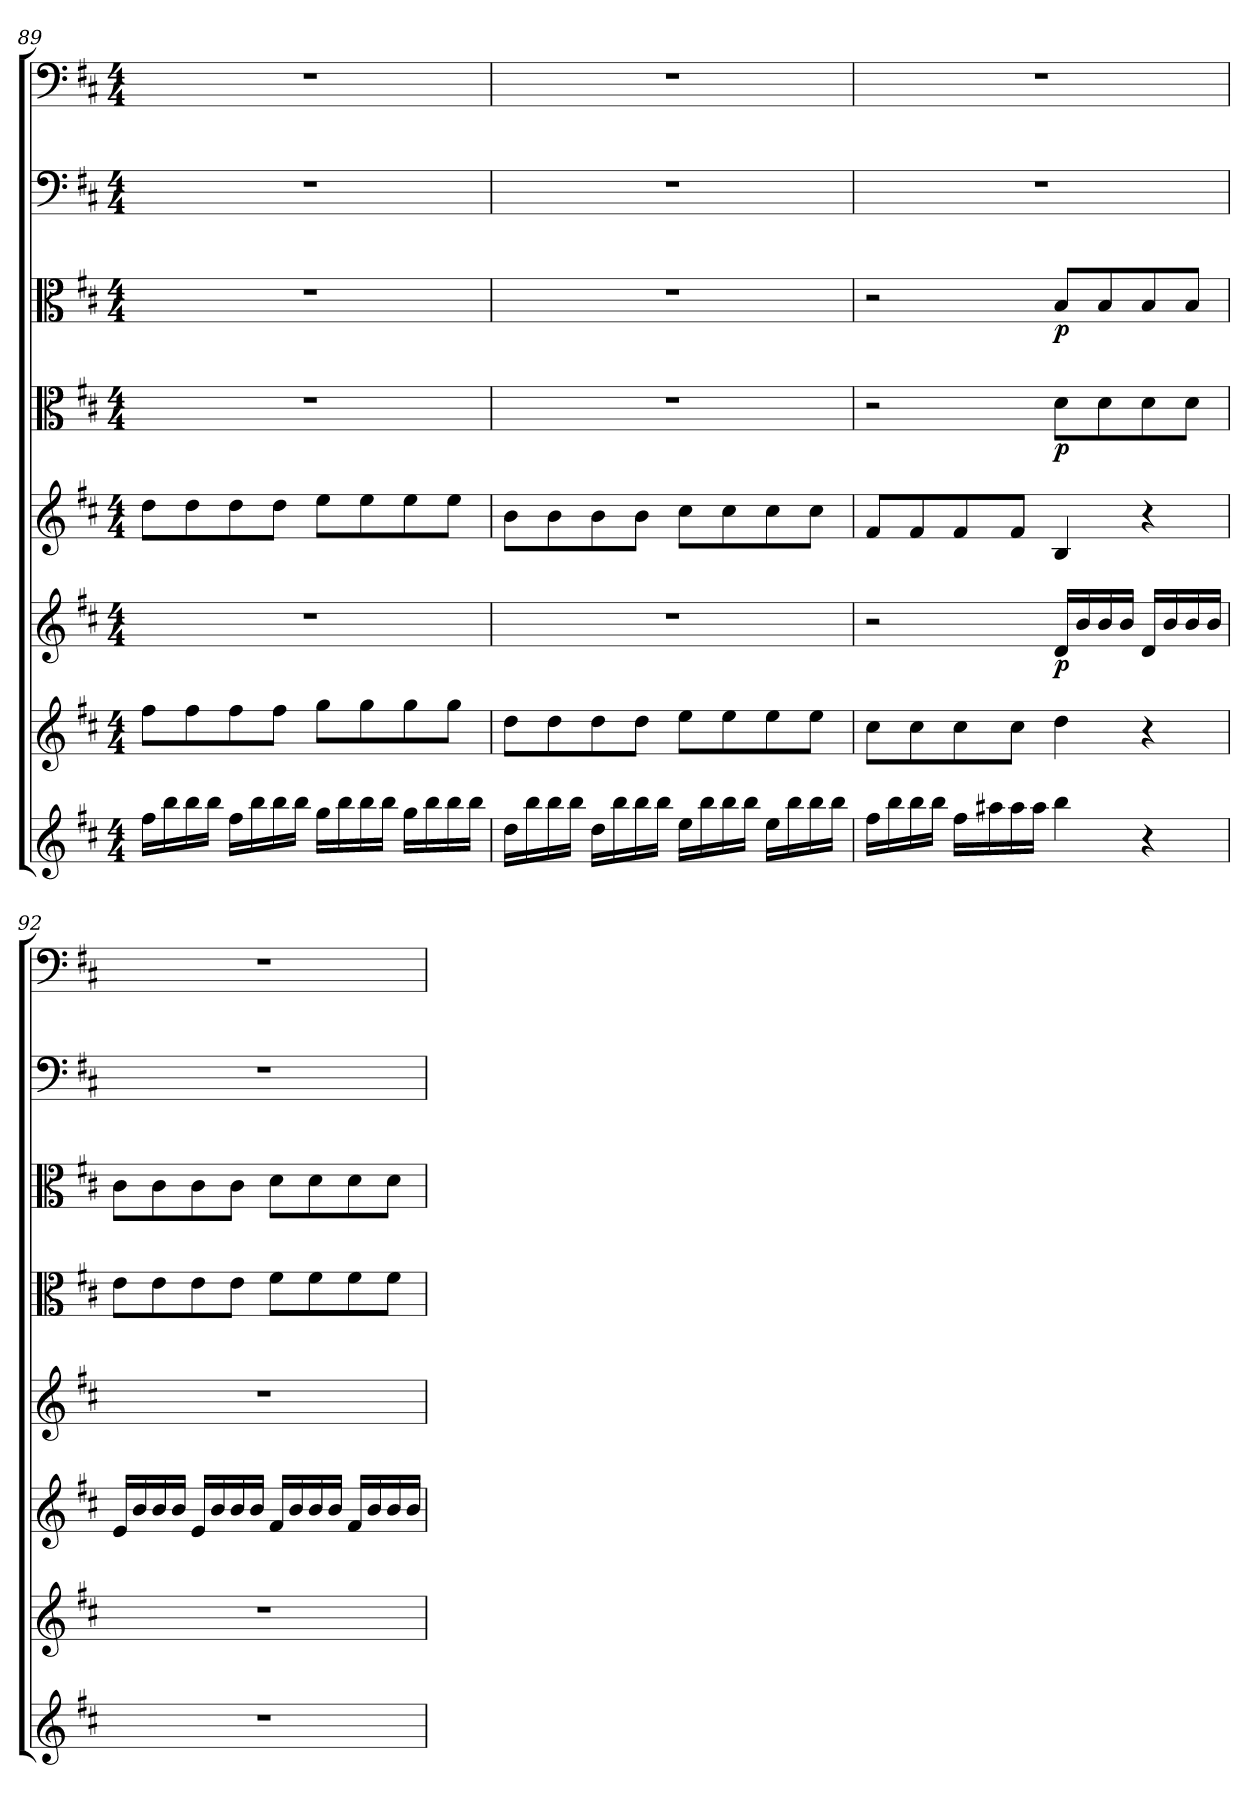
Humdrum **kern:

**kern	**kern	**kern	**dynam	**kern	**kern	**dynam	**kern	**dynam	**kern	**kern
*part8	*part7	*part6	*part6	*part5	*part4	*part4	*part3	*part3	*part2	*part1
*staff8	*staff7	*staff6	*staff6	*staff5	*staff4	*staff4	*staff3	*staff3	*staff2	*staff1
*clefG2	*clefG2	*clefG2	*	*clefG2	*clefC3	*	*clefC3	*	*clefF4	*clefF4
*k[f#c#]	*k[f#c#]	*k[f#c#]	*	*k[f#c#]	*k[f#c#]	*	*k[f#c#]	*	*k[f#c#]	*k[f#c#]
*b:	*b:	*b:	*	*b:	*b:	*	*b:	*	*b:	*b:
*M4/4	*M4/4	*M4/4	*	*M4/4	*M4/4	*	*M4/4	*	*M4/4	*M4/4
=89	=89	=89	=89	=89	=89	=89	=89	=89	=89	=89
16ff#\LL	8ff#\L	1r	.	8dd\L	1r	.	1r	.	1r	1r
16bb\	.	.	.	.	.	.	.	.	.	.
16bb\	8ff#\	.	.	8dd\	.	.	.	.	.	.
16bb\JJ	.	.	.	.	.	.	.	.	.	.
16ff#\LL	8ff#\	.	.	8dd\	.	.	.	.	.	.
16bb\	.	.	.	.	.	.	.	.	.	.
16bb\	8ff#\J	.	.	8dd\J	.	.	.	.	.	.
16bb\JJ	.	.	.	.	.	.	.	.	.	.
16gg\LL	8gg\L	.	.	8ee\L	.	.	.	.	.	.
16bb\	.	.	.	.	.	.	.	.	.	.
16bb\	8gg\	.	.	8ee\	.	.	.	.	.	.
16bb\JJ	.	.	.	.	.	.	.	.	.	.
16gg\LL	8gg\	.	.	8ee\	.	.	.	.	.	.
16bb\	.	.	.	.	.	.	.	.	.	.
16bb\	8gg\J	.	.	8ee\J	.	.	.	.	.	.
16bb\JJ	.	.	.	.	.	.	.	.	.	.
=90	=90	=90	=90	=90	=90	=90	=90	=90	=90	=90
16dd\LL	8dd\L	1r	.	8b\L	1r	.	1r	.	1r	1r
16bb\	.	.	.	.	.	.	.	.	.	.
16bb\	8dd\	.	.	8b\	.	.	.	.	.	.
16bb\JJ	.	.	.	.	.	.	.	.	.	.
16dd\LL	8dd\	.	.	8b\	.	.	.	.	.	.
16bb\	.	.	.	.	.	.	.	.	.	.
16bb\	8dd\J	.	.	8b\J	.	.	.	.	.	.
16bb\JJ	.	.	.	.	.	.	.	.	.	.
16ee\LL	8ee\L	.	.	8cc#\L	.	.	.	.	.	.
16bb\	.	.	.	.	.	.	.	.	.	.
16bb\	8ee\	.	.	8cc#\	.	.	.	.	.	.
16bb\JJ	.	.	.	.	.	.	.	.	.	.
16ee\LL	8ee\	.	.	8cc#\	.	.	.	.	.	.
16bb\	.	.	.	.	.	.	.	.	.	.
16bb\	8ee\J	.	.	8cc#\J	.	.	.	.	.	.
16bb\JJ	.	.	.	.	.	.	.	.	.	.
=91	=91	=91	=91	=91	=91	=91	=91	=91	=91	=91
16ff#\LL	8cc#\L	2r	.	8f#/L	2r	.	2r	.	1r	1r
16bb\	.	.	.	.	.	.	.	.	.	.
16bb\	8cc#\	.	.	8f#/	.	.	.	.	.	.
16bb\JJ	.	.	.	.	.	.	.	.	.	.
16ff#\LL	8cc#\	.	.	8f#/	.	.	.	.	.	.
16aa#X\	.	.	.	.	.	.	.	.	.	.
16aa#\	8cc#\J	.	.	8f#/J	.	.	.	.	.	.
16aa#\JJ	.	.	.	.	.	.	.	.	.	.
4bb\	4dd\	16d/LL	p	4B/	8d\L	p	8B/L	p	.	.
.	.	16b/	.	.	.	.	.	.	.	.
.	.	16b/	.	.	8d\	.	8B/	.	.	.
.	.	16b/JJ	.	.	.	.	.	.	.	.
4r	4r	16d/LL	.	4r	8d\	.	8B/	.	.	.
.	.	16b/	.	.	.	.	.	.	.	.
.	.	16b/	.	.	8d\J	.	8B/J	.	.	.
.	.	16b/JJ	.	.	.	.	.	.	.	.
=92	=92	=92	=92	=92	=92	=92	=92	=92	=92	=92
1r	1r	16e/LL	.	1r	8e\L	.	8c#\L	.	1r	1r
.	.	16b/	.	.	.	.	.	.	.	.
.	.	16b/	.	.	8e\	.	8c#\	.	.	.
.	.	16b/JJ	.	.	.	.	.	.	.	.
.	.	16e/LL	.	.	8e\	.	8c#\	.	.	.
.	.	16b/	.	.	.	.	.	.	.	.
.	.	16b/	.	.	8e\J	.	8c#\J	.	.	.
.	.	16b/JJ	.	.	.	.	.	.	.	.
.	.	16f#/LL	.	.	8f#\L	.	8d\L	.	.	.
.	.	16b/	.	.	.	.	.	.	.	.
.	.	16b/	.	.	8f#\	.	8d\	.	.	.
.	.	16b/JJ	.	.	.	.	.	.	.	.
.	.	16f#/LL	.	.	8f#\	.	8d\	.	.	.
.	.	16b/	.	.	.	.	.	.	.	.
.	.	16b/	.	.	8f#\J	.	8d\J	.	.	.
.	.	16b/JJ	.	.	.	.	.	.	.	.
=	=	=	=	=	=	=	=	=	=	=
*-	*-	*-	*-	*-	*-	*-	*-	*-	*-	*-
